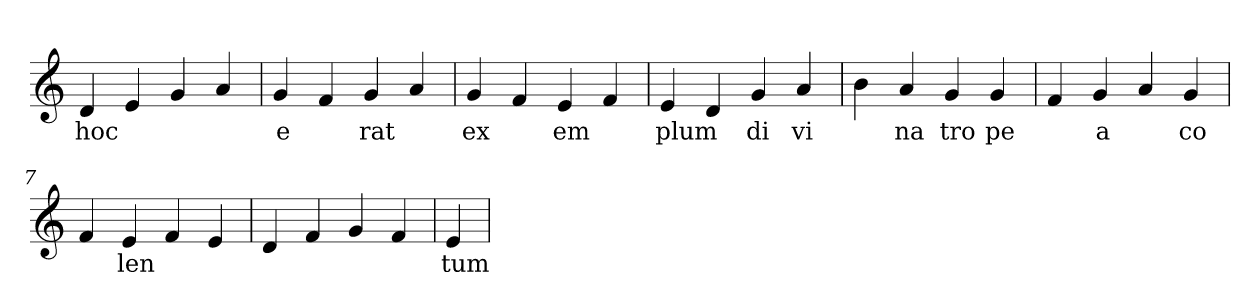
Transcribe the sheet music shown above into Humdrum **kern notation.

**kern	**text
*part1	*part1
*staff1	*staff1
*clefG2	*
=1	=1
4d	hoc
4e	.
4g	.
4a	.
=2	=2
4g	e
4f	.
4g	rat
4a	.
=3	=3
4g	ex
4f	.
4e	em
4f	.
=4	=4
4e	plum
4d	.
4g	di
4a	vi
=5	=5
4b	.
4a	na
4g	tro
4g	pe
=6	=6
4f	.
4g	a
4a	.
4g	co
=7	=7
4f	.
4e	len
4f	.
4e	.
=8	=8
4d	.
4f	.
4g	.
4f	.
=9	=9
4e	tum
=	=
*-	*-
